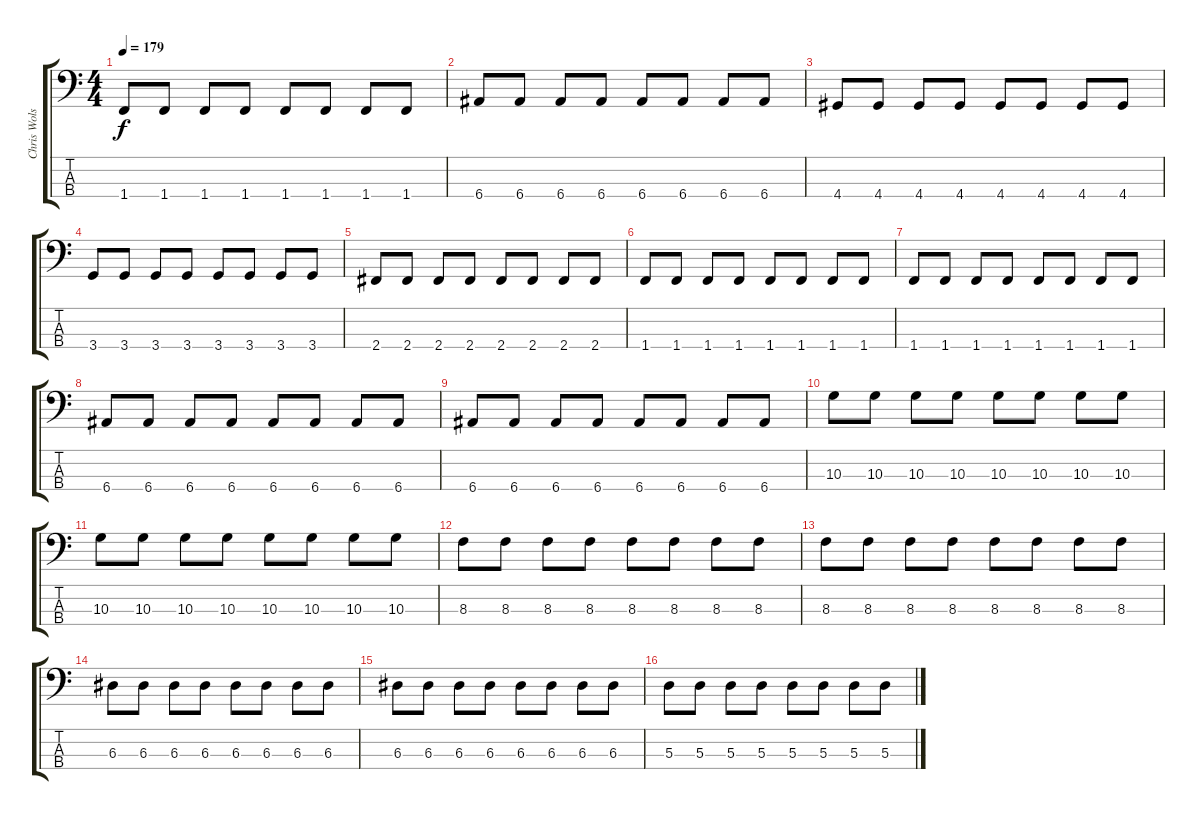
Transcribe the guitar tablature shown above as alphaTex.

\track ("Chris Wolstenholme" "Chris Wols") {instrument electricbassfinger}
\staff {score tabs}
\tuning (G2 D2 A1 E1) {hide}
\ts (4 4)
\tempo 179
\clef f4
\ks c
1.4.8{dy f} 1.4.8 1.4.8 1.4.8 1.4.8 1.4.8 1.4.8 1.4.8 |
6.4.8 6.4.8 6.4.8 6.4.8 6.4.8 6.4.8 6.4.8 6.4.8 |
4.4.8 4.4.8 4.4.8 4.4.8 4.4.8 4.4.8 4.4.8 4.4.8 |
3.4.8 3.4.8 3.4.8 3.4.8 3.4.8 3.4.8 3.4.8 3.4.8 |
2.4.8 2.4.8 2.4.8 2.4.8 2.4.8 2.4.8 2.4.8 2.4.8 |
1.4.8 1.4.8 1.4.8 1.4.8 1.4.8 1.4.8 1.4.8 1.4.8 |
1.4.8 1.4.8 1.4.8 1.4.8 1.4.8 1.4.8 1.4.8 1.4.8 |
6.4.8 6.4.8 6.4.8 6.4.8 6.4.8 6.4.8 6.4.8 6.4.8 |
6.4.8 6.4.8 6.4.8 6.4.8 6.4.8 6.4.8 6.4.8 6.4.8 |
10.3.8 10.3.8 10.3.8 10.3.8 10.3.8 10.3.8 10.3.8 10.3.8 |
10.3.8 10.3.8 10.3.8 10.3.8 10.3.8 10.3.8 10.3.8 10.3.8 |
8.3.8 8.3.8 8.3.8 8.3.8 8.3.8 8.3.8 8.3.8 8.3.8 |
8.3.8 8.3.8 8.3.8 8.3.8 8.3.8 8.3.8 8.3.8 8.3.8 |
6.3.8 6.3.8 6.3.8 6.3.8 6.3.8 6.3.8 6.3.8 6.3.8 |
6.3.8 6.3.8 6.3.8 6.3.8 6.3.8 6.3.8 6.3.8 6.3.8 |
5.3.8 5.3.8 5.3.8 5.3.8 5.3.8 5.3.8 5.3.8 5.3.8
